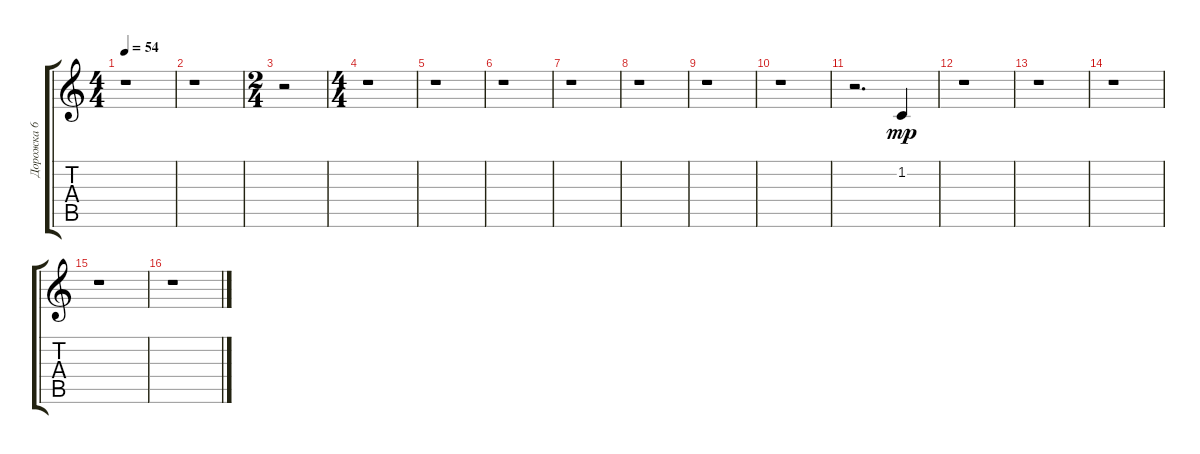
\track ("Дорожка 6" "Дорожка 6") {instrument reversecymbal}
\staff {score tabs}
\tuning (E4 B3 G3 D3 A2 E2) {hide}
\ts (4 4)
\tempo 54
\clef g2
\ks c
r.1{dy mp} |
r.1 |
\ts (2 4)
r.2 |
\ts (4 4)
r.1 |
r.1 |
r.1 |
r.1 |
r.1 |
r.1 |
r.1 |
r.2{d} 1.2.4 |
r.1 |
r.1 |
r.1 |
r.1 |
r.1
